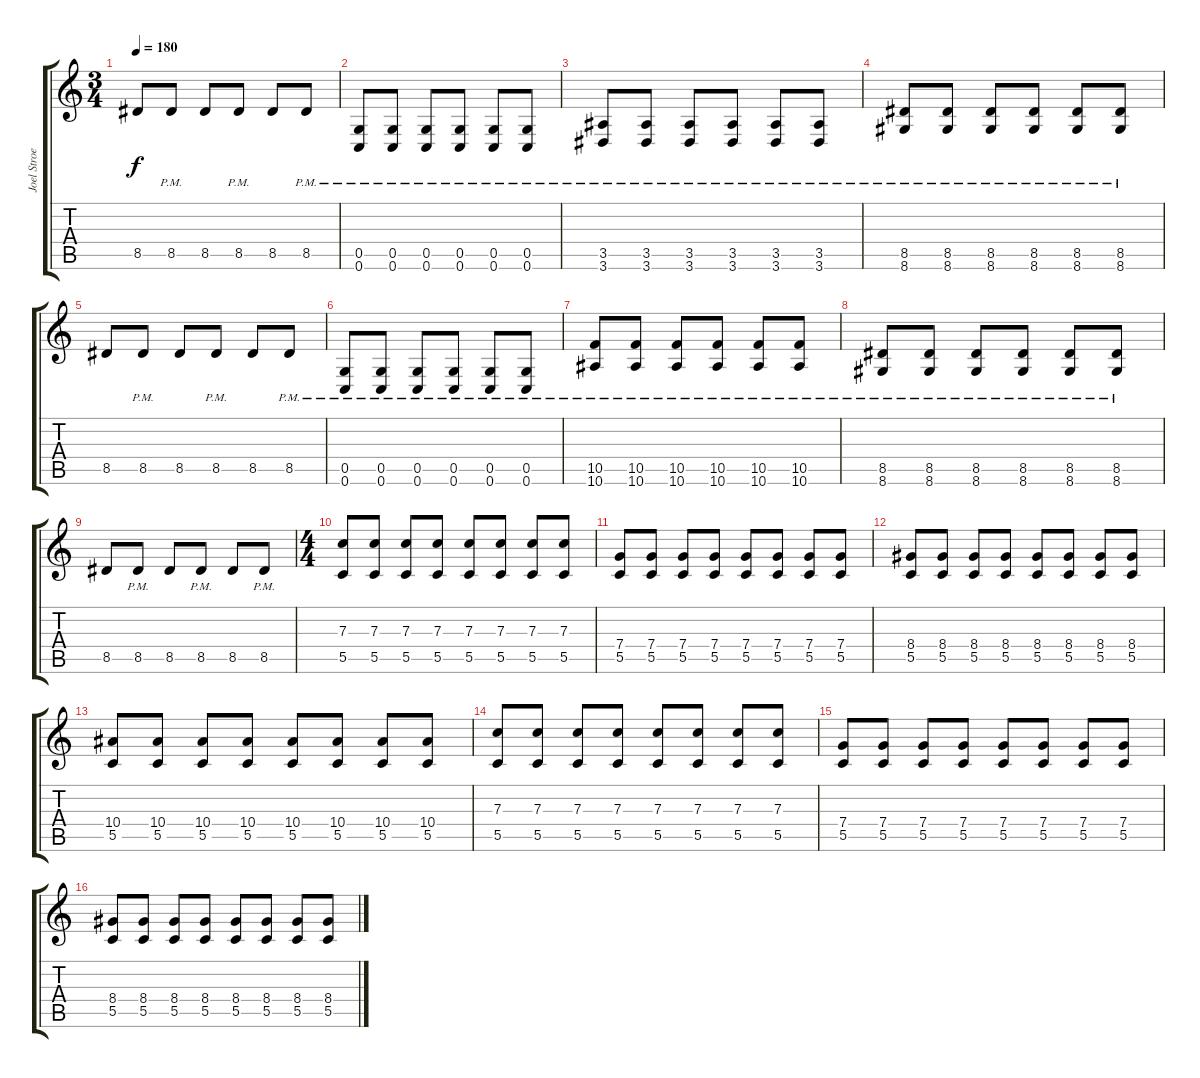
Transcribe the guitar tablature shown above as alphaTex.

\track ("Joel Stroetzel" "Joel Stroe") {instrument distortionguitar}
\staff {score tabs}
\tuning (D4 A3 F3 C3 G2 C2) {hide}
\ts (3 4)
\tempo 180
\clef g2
\ks c
8.5.8{dy f} 8.5{pm}.8 8.5.8 8.5{pm}.8 8.5.8 8.5{pm}.8 |
(0.5{pm} 0.6{pm}).8 (0.5{pm} 0.6{pm}).8 (0.5{pm} 0.6{pm}).8 (0.5{pm} 0.6{pm}).8 (0.5{pm} 0.6{pm}).8 (0.5{pm} 0.6{pm}).8 |
(3.5{pm} 3.6{pm}).8 (3.5{pm} 3.6{pm}).8 (3.5{pm} 3.6{pm}).8 (3.5{pm} 3.6{pm}).8 (3.5{pm} 3.6{pm}).8 (3.5{pm} 3.6{pm}).8 |
(8.5{pm} 8.6{pm}).8 (8.5{pm} 8.6{pm}).8 (8.5{pm} 8.6{pm}).8 (8.5{pm} 8.6{pm}).8 (8.5{pm} 8.6{pm}).8 (8.5{pm} 8.6{pm}).8 |
8.5.8 8.5{pm}.8 8.5.8 8.5{pm}.8 8.5.8 8.5{pm}.8 |
(0.5{pm} 0.6{pm}).8 (0.5{pm} 0.6{pm}).8 (0.5{pm} 0.6{pm}).8 (0.5{pm} 0.6{pm}).8 (0.5{pm} 0.6{pm}).8 (0.5{pm} 0.6{pm}).8 |
(10.5{pm} 10.6{pm}).8 (10.5{pm} 10.6{pm}).8 (10.5{pm} 10.6{pm}).8 (10.5{pm} 10.6{pm}).8 (10.5{pm} 10.6{pm}).8 (10.5{pm} 10.6{pm}).8 |
(8.5{pm} 8.6{pm}).8 (8.5{pm} 8.6{pm}).8 (8.5{pm} 8.6{pm}).8 (8.5{pm} 8.6{pm}).8 (8.5{pm} 8.6{pm}).8 (8.5{pm} 8.6{pm}).8 |
8.5.8 8.5{pm}.8 8.5.8 8.5{pm}.8 8.5.8 8.5{pm}.8 |
\ts (4 4)
(7.3 5.5).8 (7.3 5.5).8 (7.3 5.5).8 (7.3 5.5).8 (7.3 5.5).8 (7.3 5.5).8 (7.3 5.5).8 (7.3 5.5).8 |
(7.4 5.5).8 (7.4 5.5).8 (7.4 5.5).8 (7.4 5.5).8 (7.4 5.5).8 (7.4 5.5).8 (7.4 5.5).8 (7.4 5.5).8 |
(8.4 5.5).8 (8.4 5.5).8 (8.4 5.5).8 (8.4 5.5).8 (8.4 5.5).8 (8.4 5.5).8 (8.4 5.5).8 (8.4 5.5).8 |
(10.4 5.5).8 (10.4 5.5).8 (10.4 5.5).8 (10.4 5.5).8 (10.4 5.5).8 (10.4 5.5).8 (10.4 5.5).8 (10.4 5.5).8 |
(7.3 5.5).8 (7.3 5.5).8 (7.3 5.5).8 (7.3 5.5).8 (7.3 5.5).8 (7.3 5.5).8 (7.3 5.5).8 (7.3 5.5).8 |
(7.4 5.5).8 (7.4 5.5).8 (7.4 5.5).8 (7.4 5.5).8 (7.4 5.5).8 (7.4 5.5).8 (7.4 5.5).8 (7.4 5.5).8 |
(8.4 5.5).8 (8.4 5.5).8 (8.4 5.5).8 (8.4 5.5).8 (8.4 5.5).8 (8.4 5.5).8 (8.4 5.5).8 (8.4 5.5).8
